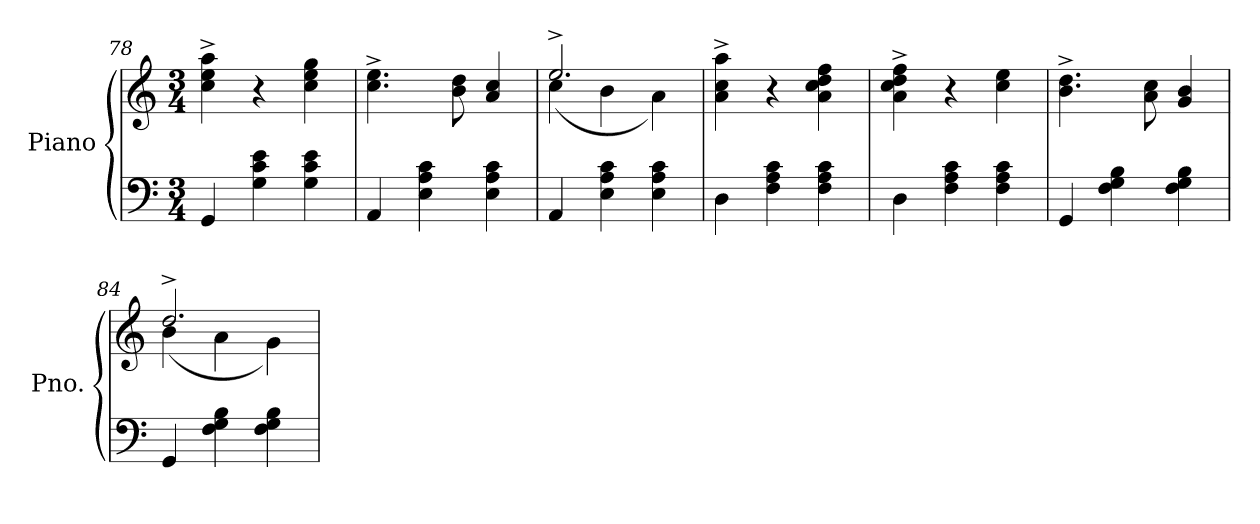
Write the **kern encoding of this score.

**kern	**kern
*part1	*part1
*staff2	*staff1
*I"Piano	*
*I'Pno.	*
!!LO:LB:g=z
*clefF4	*clefG2
*k[]	*k[]
*M3/4	*M3/4
=78	=78
4GG/	4cc\^ 4ee\^ 4aa\^
4G\ 4c\ 4e\	4r
4G\ 4c\ 4e\	4cc\ 4ee\ 4gg\
=79	=79
4AA/	4.cc\^ 4.ee\^
4E\ 4A\ 4c\	.
.	8b\ 8dd\
4E\ 4A\ 4c\	4a/ 4cc/
=80	=80
*	*^
4AA/	2.ee^/	(<4cc\
4E\ 4A\ 4c\	.	4b\
4E\ 4A\ 4c\	.	4a\)
*	*v	*v
=81	=81
4D\	4a\^ 4cc\^ 4aa\^
4F\ 4A\ 4c\	4r
4F\ 4A\ 4c\	4a\ 4cc\ 4dd\ 4ff\
=82	=82
4D\	4a\^ 4cc\^ 4dd\^ 4ff\^
4F\ 4A\ 4c\	4r
4F\ 4A\ 4c\	4cc\ 4ee\
=83	=83
4GG/	4.b\^ 4.dd\^
4F\ 4G\ 4B\	.
.	8a\ 8cc\
4F\ 4G\ 4B\	4g/ 4b/
=84	=84
*	*^
4GG/	2.dd^/	(<4b\
4F\ 4G\ 4B\	.	4a\
4F\ 4G\ 4B\	.	4g\)
*	*v	*v
=	=
*-	*-
